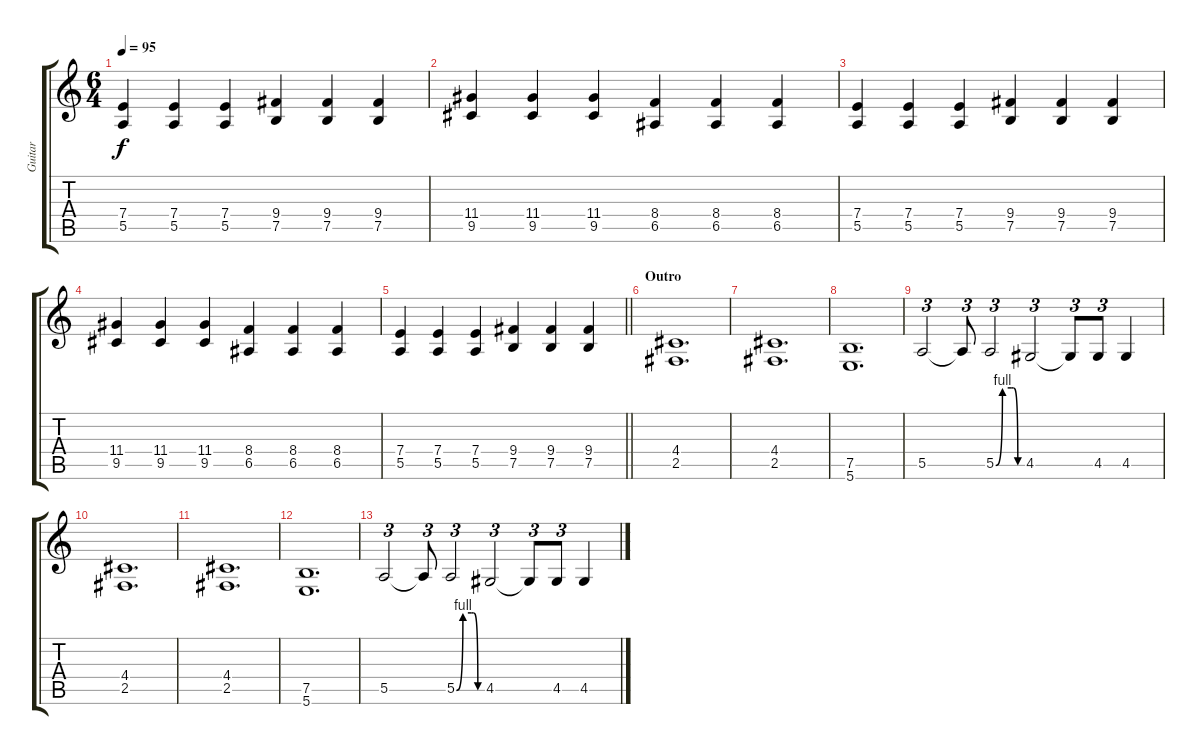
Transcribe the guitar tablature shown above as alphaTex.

\track ("Guitar" "Guitar") {instrument distortionguitar}
\staff {score tabs}
\tuning (B3 Gb3 D3 A2 E2 B1) {hide}
\ts (6 4)
\tempo 95
\clef g2
\ks c
(7.4 5.5).4{dy f} (7.4 5.5).4 (7.4 5.5).4 (9.4 7.5).4 (9.4 7.5).4 (9.4 7.5).4 |
(11.4 9.5).4 (11.4 9.5).4 (11.4 9.5).4 (8.4 6.5).4 (8.4 6.5).4 (8.4 6.5).4 |
(7.4 5.5).4 (7.4 5.5).4 (7.4 5.5).4 (9.4 7.5).4 (9.4 7.5).4 (9.4 7.5).4 |
(11.4 9.5).4 (11.4 9.5).4 (11.4 9.5).4 (8.4 6.5).4 (8.4 6.5).4 (8.4 6.5).4 |
\barLineRight lightlight
(7.4 5.5).4 (7.4 5.5).4 (7.4 5.5).4 (9.4 7.5).4 (9.4 7.5).4 (9.4 7.5).4 |
\section ("" "Outro")
(4.4 2.5).1{d} |
(4.4 2.5).1{d} |
(7.5 5.6).1{d} |
5.5.2{tu (3 2)} 5.5{t}.8{tu (3 2)} 5.5{be (custom 0 0 15 4 35 4 40 4 50 0 60 0)}.2{tu (3 2)} 4.5.2{tu (3 2)} 4.5{t}.8{tu (3 2)} 4.5.8{tu (3 2)} 4.5.4 |
(4.4 2.5).1{d} |
(4.4 2.5).1{d} |
(7.5 5.6).1{d} |
5.5.2{tu (3 2)} 5.5{t}.8{tu (3 2)} 5.5{be (custom 0 0 15 4 35 4 40 4 50 0 60 0)}.2{tu (3 2)} 4.5.2{tu (3 2)} 4.5{t}.8{tu (3 2)} 4.5.8{tu (3 2)} 4.5.4
